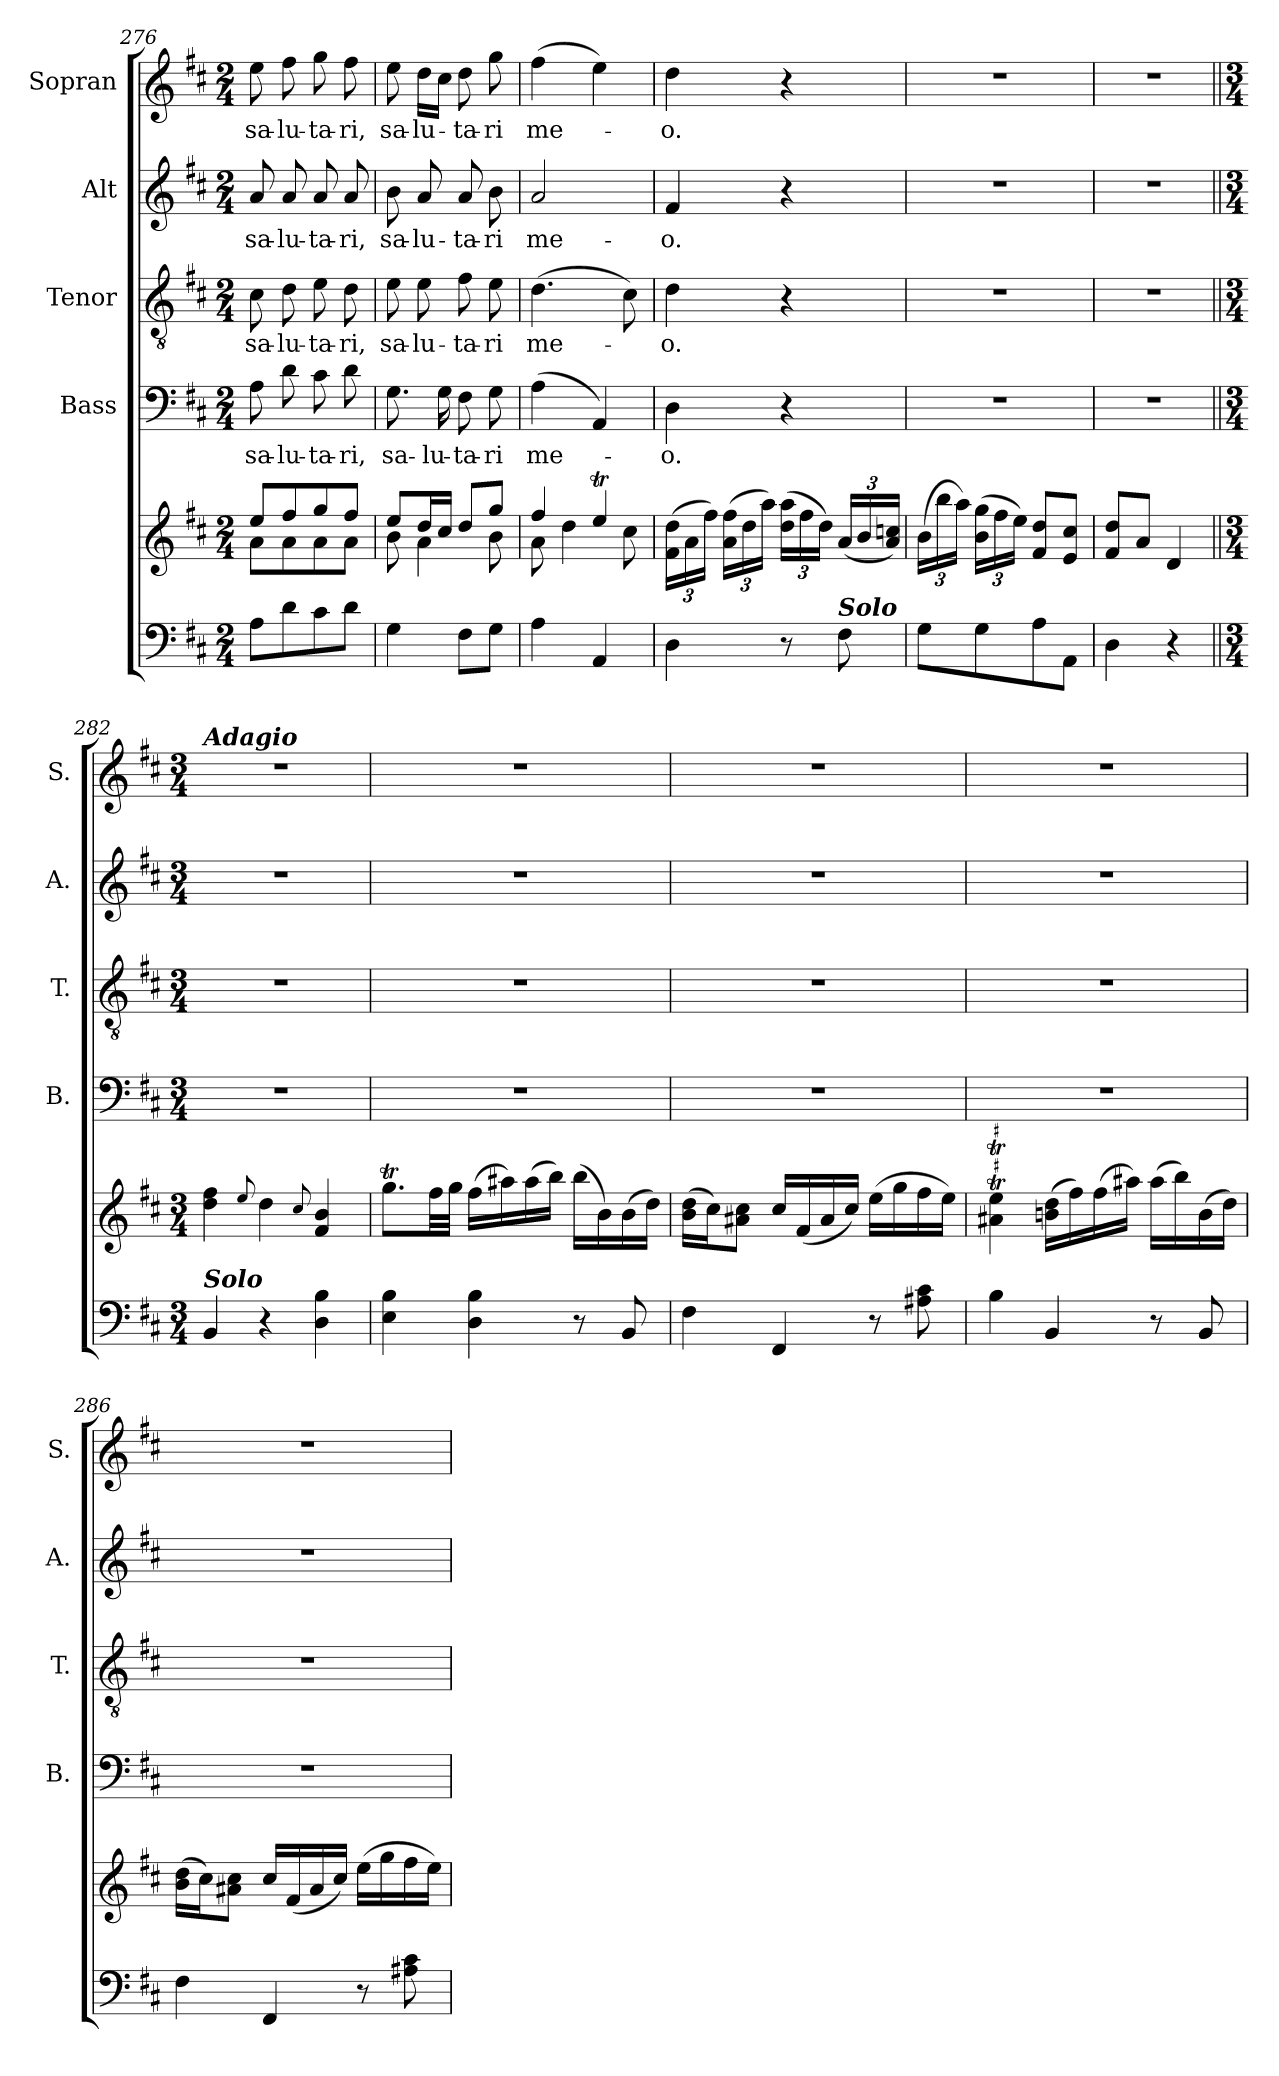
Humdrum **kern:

**kern	**kern	**kern	**text	**kern	**text	**kern	**text	**kern	**text
*part5	*part5	*part4	*part4	*part3	*part3	*part2	*part2	*part1	*part1
*staff6	*staff5	*staff4	*staff4	*staff3	*staff3	*staff2	*staff2	*staff1	*staff1
*	*	*I"Bass	*	*I"Tenor	*	*I"Alt	*	*I"Sopran	*
*	*	*I'B.	*	*I'T.	*	*I'A.	*	*I'S.	*
*clefF4	*clefG2	*clefF4	*	*clefGv2	*	*clefG2	*	*clefG2	*
*k[f#c#]	*k[f#c#]	*k[f#c#]	*	*k[f#c#]	*	*k[f#c#]	*	*k[f#c#]	*
*D:	*D:	*D:	*	*D:	*	*D:	*	*D:	*
*M2/4	*M2/4	*M2/4	*	*M2/4	*	*M2/4	*	*M2/4	*
=276	=276	=276	=276	=276	=276	=276	=276	=276	=276
*	*^	*	*	*	*	*	*	*	*
!	!	!	!	!LO:LY:b	!	!LO:LY:b	!	!LO:LY:b	!	!LO:LY:b
8A\L	8ee/L	8a\L	8A\	sa-	8c#\	sa-	8a/	sa-	8ee\	sa-
!	!	!	!	!LO:LY:b	!	!LO:LY:b	!	!LO:LY:b	!	!LO:LY:b
8d\	8ff#/	8a\	8d\	-lu-	8d\	-lu-	8a/	-lu-	8ff#\	-lu-
!	!	!	!	!LO:LY:b	!	!LO:LY:b	!	!LO:LY:b	!	!LO:LY:b
8c#\	8gg/	8a\	8c#\	-ta-	8e\	-ta-	8a/	-ta-	8gg\	-ta-
!	!	!	!	!LO:LY:b	!	!LO:LY:b	!	!LO:LY:b	!	!LO:LY:b
8d\J	8ff#/J	8a\J	8d\	-ri,	8d\	-ri,	8a/	-ri,	8ff#\	-ri,
=277	=277	=277	=277	=277	=277	=277	=277	=277	=277	=277
!	!	!	!	!LO:LY:b	!	!LO:LY:b	!	!LO:LY:b	!	!LO:LY:b
4G\	8ee/L	8b\	8.G\	sa-	8e\	sa-	8b\	sa-	8ee\	sa-
!	!	!	!	!	!	!LO:LY:b	!	!LO:LY:b	!	!LO:LY:b
.	16dd/L	4a\	.	.	8e\	-lu-	8a/	-lu-	16dd\LL	-lu-
!	!	!	!	!LO:LY:b	!	!	!	!	!	!
.	16cc#/JJ	.	16G\	-lu-	.	.	.	.	16cc#\JJ	.
!	!	!	!	!LO:LY:b	!	!LO:LY:b	!	!LO:LY:b	!	!LO:LY:b
8F#\L	8dd/L	.	8F#\	-ta-	8f#\	-ta-	8a/	-ta-	8dd\	-ta-
!	!	!	!	!LO:LY:b	!	!LO:LY:b	!	!LO:LY:b	!	!LO:LY:b
8G\J	8gg/J	8b\	8G\	-ri	8e\	-ri	8b\	-ri	8gg\	-ri
=278	=278	=278	=278	=278	=278	=278	=278	=278	=278	=278
!	!	!	!	!LO:LY:b	!	!LO:LY:b	!	!LO:LY:b	!	!LO:LY:b
4A\	4ff#/	8a\	(>4A\	me-	(>4.d\	me-	2a/	me-	(>4ff#\	me-
.	.	4dd\	.	.	.	.	.	.	.	.
4AA/	4eeT/	.	4AA/)	.	.	.	.	.	4ee\)	.
.	.	8cc#\	.	.	8c#\)	.	.	.	.	.
=279	=279	=279	=279	=279	=279	=279	=279	=279	=279	=279
!	!	!	!	!LO:LY:b	!	!LO:LY:b	!	!LO:LY:b	!	!LO:LY:b
*	*v	*v	*	*	*	*	*	*	*	*
4D\	(>24f#\ 24dd\LL	4D\	-o.	4d\	-o.	4f#/	-o.	4dd\	-o.
.	24a\	.	.	.	.	.	.	.	.
.	24ff#\JJ)	.	.	.	.	.	.	.	.
.	(>24a\ 24ff#\LL	.	.	.	.	.	.	.	.
.	24dd\	.	.	.	.	.	.	.	.
.	24aa\JJ)	.	.	.	.	.	.	.	.
8r	(>24dd\ 24aa\LL	4r	.	4r	.	4r	.	4r	.
.	24ff#\	.	.	.	.	.	.	.	.
.	24dd\JJ)	.	.	.	.	.	.	.	.
!LO:TX:a:Bi:t=Solo	!	!	!	!	!	!	!	!	!
8F#\	(<24a/LL	.	.	.	.	.	.	.	.
.	24b/	.	.	.	.	.	.	.	.
.	24a/ 24ccn/JJ)	.	.	.	.	.	.	.	.
=280	=280	=280	=280	=280	=280	=280	=280	=280	=280
8G\L	(>24b\LL	2r	.	2r	.	2r	.	2r	.
.	24bb\	.	.	.	.	.	.	.	.
.	24aa\JJ)	.	.	.	.	.	.	.	.
8G\	(>24b\ 24gg\LL	.	.	.	.	.	.	.	.
.	24ff#\	.	.	.	.	.	.	.	.
.	24ee\JJ)	.	.	.	.	.	.	.	.
8A\	8f#/ 8dd/L	.	.	.	.	.	.	.	.
8AA\J	8e/ 8cc#/J	.	.	.	.	.	.	.	.
=281	=281	=281	=281	=281	=281	=281	=281	=281	=281
4D\	8f#/ 8dd/L	2r	.	2r	.	2r	.	2r	.
.	8a/J	.	.	.	.	.	.	.	.
4r	4d/	.	.	.	.	.	.	.	.
!!LO:PB:g=z
=282||	=282||	=282||	=282||	=282||	=282||	=282||	=282||	=282||	=282||
*M3/4	*M3/4	*M3/4	*	*M3/4	*	*M3/4	*	*M3/4	*
!	!	!	!	!	!	!	!	!LO:TX:a:Bi:t=Adagio	!
!LO:TX:a:Bi:t=Solo	!	!	!	!	!	!	!	!	!
4BB/	4dd\ 4ff#\	2.r	.	2.r	.	2.r	.	2.r	.
.	8qqee/	.	.	.	.	.	.	.	.
4r	4dd\	.	.	.	.	.	.	.	.
.	8qqcc#/	.	.	.	.	.	.	.	.
4D\ 4B\	4f#/ 4b/	.	.	.	.	.	.	.	.
=283	=283	=283	=283	=283	=283	=283	=283	=283	=283
4E\ 4B\	8.ggT\L	2.r	.	2.r	.	2.r	.	2.r	.
.	32ff#\LL	.	.	.	.	.	.	.	.
.	32gg\JJJ	.	.	.	.	.	.	.	.
4D\ 4B\	(>16ff#\LL	.	.	.	.	.	.	.	.
.	16aa#X\)	.	.	.	.	.	.	.	.
.	(>16aa#\	.	.	.	.	.	.	.	.
.	16bb\JJ)	.	.	.	.	.	.	.	.
8r	(>16bb\LL	.	.	.	.	.	.	.	.
.	16b\)	.	.	.	.	.	.	.	.
8BB/	(>16b\	.	.	.	.	.	.	.	.
.	16dd\JJ)	.	.	.	.	.	.	.	.
=284	=284	=284	=284	=284	=284	=284	=284	=284	=284
4F#\	(>16b\ 16dd\LL	2.r	.	2.r	.	2.r	.	2.r	.
.	16cc#\J)	.	.	.	.	.	.	.	.
.	8a#X\ 8cc#\J	.	.	.	.	.	.	.	.
4FF#/	16cc#/LL	.	.	.	.	.	.	.	.
.	(<16f#/	.	.	.	.	.	.	.	.
.	16a#/	.	.	.	.	.	.	.	.
.	16cc#/JJ)	.	.	.	.	.	.	.	.
8r	(>16ee\LL	.	.	.	.	.	.	.	.
.	16gg\	.	.	.	.	.	.	.	.
8A#X\ 8c#\	16ff#\	.	.	.	.	.	.	.	.
.	16ee\JJ)	.	.	.	.	.	.	.	.
=285	=285	=285	=285	=285	=285	=285	=285	=285	=285
4B\	4a#X\T 4ee\T	2.r	.	2.r	.	2.r	.	2.r	.
4BB/	(>16b\ 16dd\LL	.	.	.	.	.	.	.	.
.	16ff#\)	.	.	.	.	.	.	.	.
.	(>16ff#\	.	.	.	.	.	.	.	.
.	16aa#X\JJ)	.	.	.	.	.	.	.	.
8r	(>16aa#\LL	.	.	.	.	.	.	.	.
.	16bb\)	.	.	.	.	.	.	.	.
8BB/	(>16b\	.	.	.	.	.	.	.	.
.	16dd\JJ)	.	.	.	.	.	.	.	.
!!LO:LB:g=z
=286	=286	=286	=286	=286	=286	=286	=286	=286	=286
4F#\	(>16b\ 16dd\LL	2.r	.	2.r	.	2.r	.	2.r	.
.	16cc#\J)	.	.	.	.	.	.	.	.
.	8a#X\ 8cc#\J	.	.	.	.	.	.	.	.
4FF#/	16cc#/LL	.	.	.	.	.	.	.	.
.	(<16f#/	.	.	.	.	.	.	.	.
.	16a#/	.	.	.	.	.	.	.	.
.	16cc#/JJ)	.	.	.	.	.	.	.	.
8r	(>16ee\LL	.	.	.	.	.	.	.	.
.	16gg\	.	.	.	.	.	.	.	.
8A#X\ 8c#\	16ff#\	.	.	.	.	.	.	.	.
.	16ee\JJ)	.	.	.	.	.	.	.	.
=	=	=	=	=	=	=	=	=	=
*-	*-	*-	*-	*-	*-	*-	*-	*-	*-
